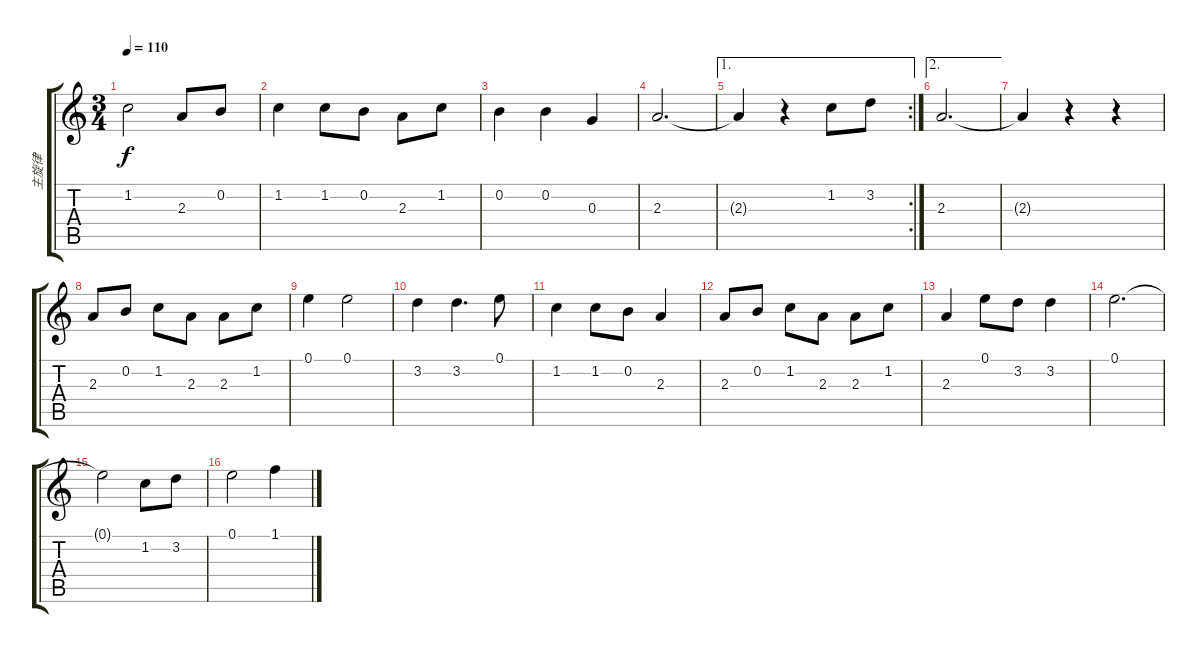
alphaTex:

\track ("主旋律" "主旋律") {instrument acousticguitarnylon}
\staff {score tabs}
\tuning (E4 B3 G3 D3 A2 E2) {hide}
\ts (3 4)
\tempo 110
\clef g2
\ks c
1.2.2{dy f} 2.3.8 0.2.8 |
1.2.4 1.2.8 0.2.8 2.3.8 1.2.8 |
0.2.4 0.2.4 0.3.4 |
2.3.2{d} |
\ae 1
\rc 2
2.3{t}.4 r.4 1.2.8 3.2.8 |
\ae 2
2.3.2{d} |
2.3{t}.4 r.4 r.4 |
2.3.8 0.2.8 1.2.8 2.3.8 2.3.8 1.2.8 |
0.1.4 0.1.2 |
3.2.4 3.2.4{d} 0.1.8 |
1.2.4 1.2.8 0.2.8 2.3.4 |
2.3.8 0.2.8 1.2.8 2.3.8 2.3.8 1.2.8 |
2.3.4 0.1.8 3.2.8 3.2.4 |
0.1.2{d} |
0.1{t}.2 1.2.8 3.2.8 |
0.1.2 1.1.4
